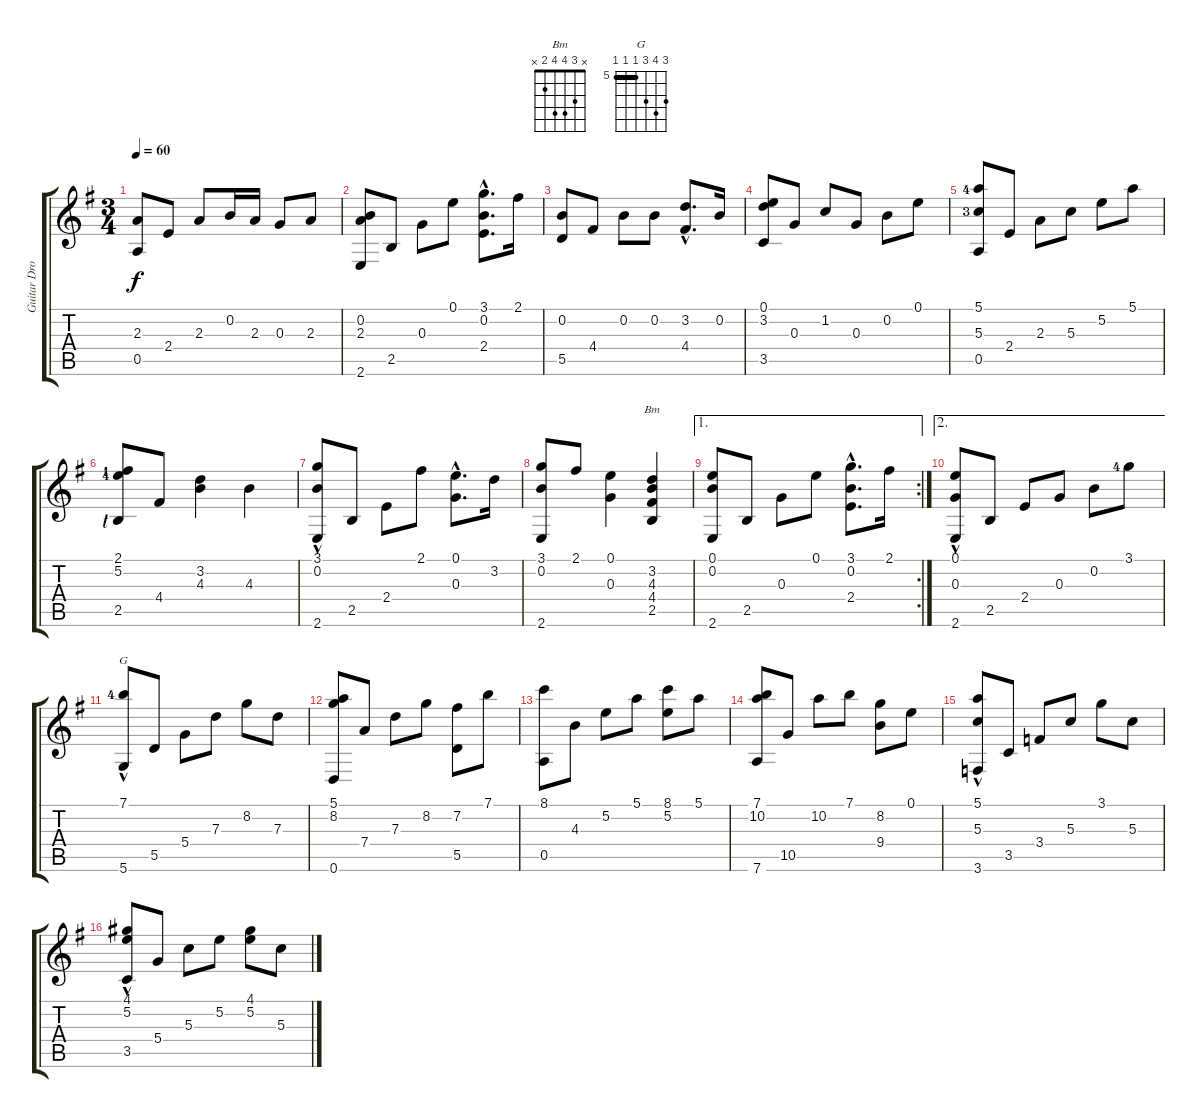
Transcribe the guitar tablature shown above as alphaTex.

\track ("Guitar Dropped D" "Guitar Dro") {instrument acousticguitarnylon}
\staff {score tabs}
\tuning (E4 B3 G3 D3 A2 D2) {hide}
\chord ("Bm" x 3 4 4 2 x)
\chord ("G" 7 8 7 5 5 5) {firstfret 5 barre 5}
\ts (3 4)
\tempo 60
\clef g2
\ks eminor
(2.3 0.5).8{dy f} 2.4.8 2.3.8 0.2.16 2.3.16 0.3.8 2.3.8 |
(0.2 2.3 2.6).8 2.5.8 0.3.8 0.1.8 (3.1{hac} 0.2{hac} 2.4).8{d} 2.1.16 |
(0.2 5.5).8 4.4.8 0.2.8 0.2.8 (3.2{hac} 4.4).8{d} 0.2.16 |
(0.1 3.2 3.5).8 0.3.8 1.2.8 0.3.8 0.2.8 0.1.8 |
(5.1{lf 5} 5.3{lf 4} 0.5).8 2.4.8 2.3.8 5.3.8 5.2.8 5.1.8 |
(2.1{lf 2} 5.2{lf 5} 2.5{lf 1}).8 4.4.8 (3.2 4.3).4 4.3.4 |
(3.1{hac} 0.2{hac} 2.6).8 2.5.8 2.4.8 2.1.8 (0.1{hac} 0.3).8{d} 3.2.16 |
(3.1 0.2 2.6).8 2.1.8 (0.1 0.3).4 (3.2 4.3 4.4 2.5).4{ch "Bm"} |
\ae 1
\rc 2
(0.1 0.2 2.6).8 2.5.8 0.3.8 0.1.8 (3.1{hac} 0.2 2.4).8{d} 2.1.16 |
\ae 2
(0.1 0.3 2.6{hac}).8 2.5.8 2.4.8 0.3.8 0.2.8 3.1{lf 5}.8 |
(7.1{lf 5} 5.6{hac}).8{ch "G"} 5.5.8 5.4.8 7.3.8 8.2.8 7.3.8 |
(5.1 8.2 0.6).8 7.4.8 7.3.8 8.2.8 (7.2 5.5).8 7.1.8 |
(8.1 0.5).8 4.3.8 5.2.8 5.1.8 (8.1 5.2).8 5.1.8 |
(7.1 10.2 7.6).8 10.5.8 10.2.8 7.1.8 (8.2 9.4).8 0.1.8 |
(5.1 5.3 3.6{hac}).8 3.5.8 3.4.8 5.3.8 3.1.8 5.3.8 |
(4.1 5.2 3.5{hac}).8 5.4.8 5.3.8 5.2.8 (4.1 5.2).8 5.3.8
